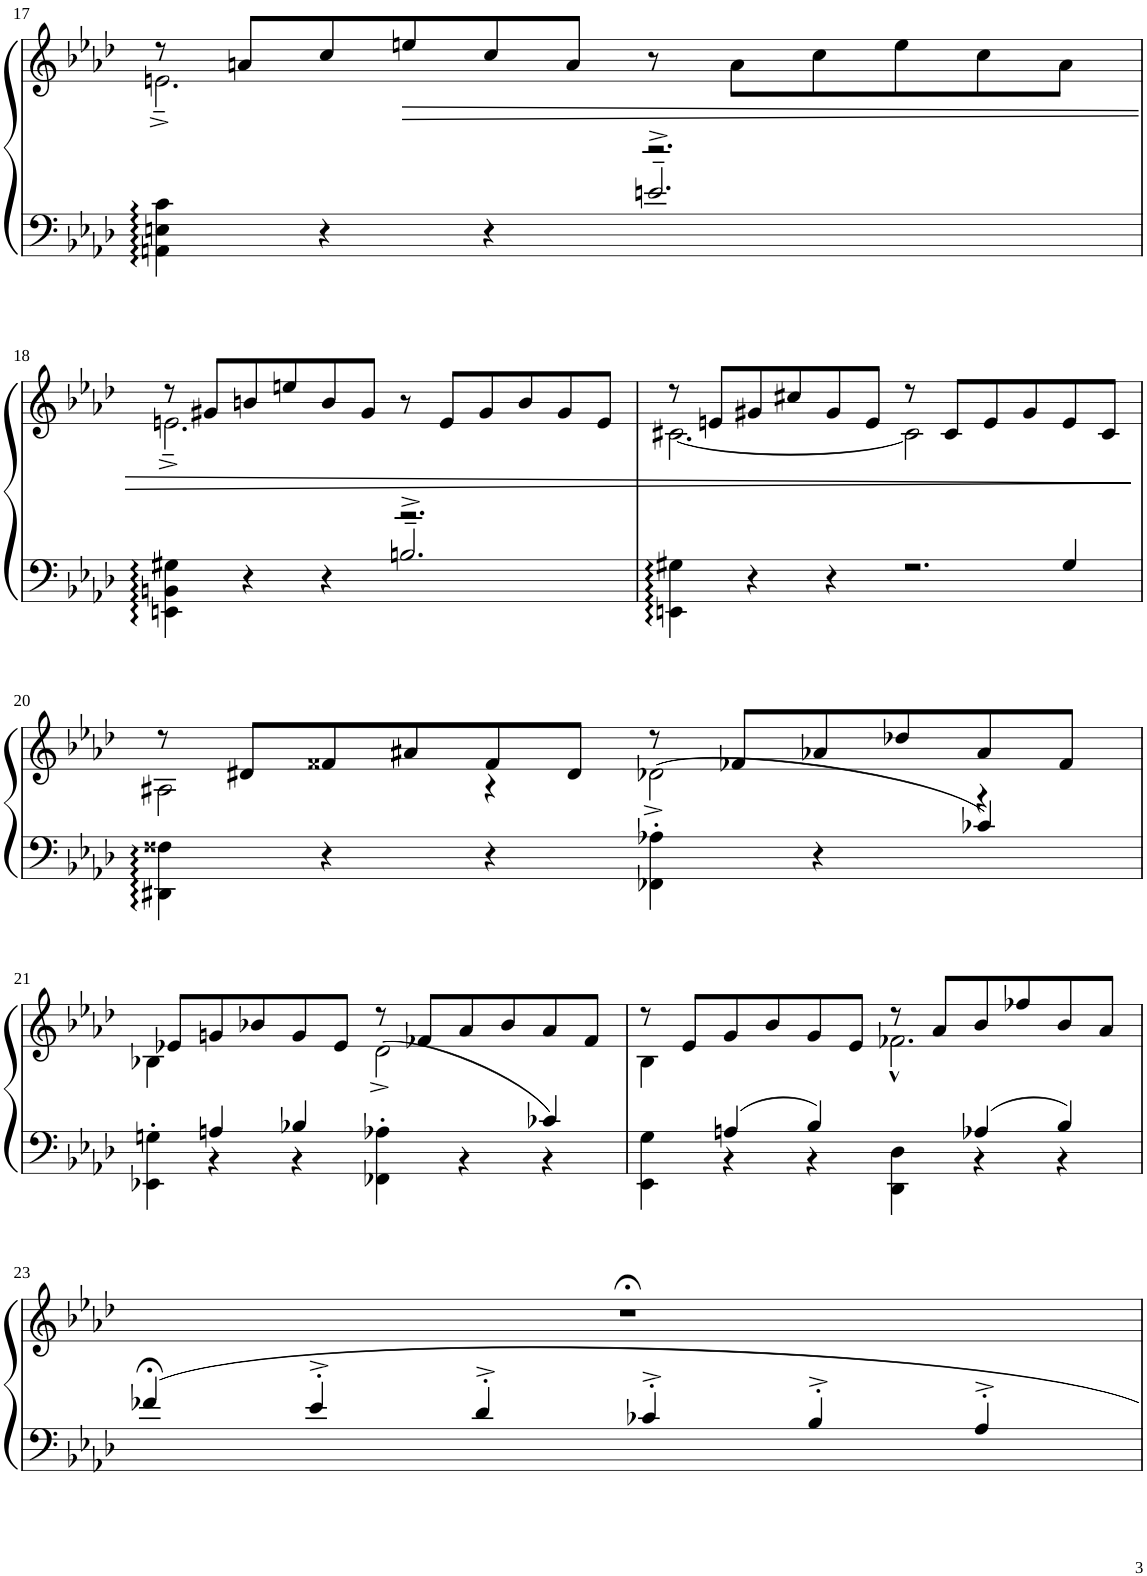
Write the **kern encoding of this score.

**kern	**kern	**dynam
*part1	*part1	*part1
*staff2	*staff1	*staff1/2
*I"Piano	*	*
*I'Pno.	*	*
!!LO:PB:g=z
*clefF4	*clefG2	*
*k[b-e-a-d-]	*k[b-e-a-d-]	*
*M6/4	*M6/4	*
=17	=17	=17
*^	*^	*
4AAn\ 4En\ 4c\	2.ryy	8r	2.en~^\	.
.	.	8an/L	.	.
4r	.	8cc/	.	.
!	!	!	!	!LO:HP:b
.	.	8een/	.	>
4r	.	8cc/	.	.
.	.	8a/J	.	.
2.r	2.en~^/	8r	2.ryy	.
.	.	8a\L	.	.
.	.	8cc\	.	.
.	.	8ee\	.	.
.	.	8cc\	.	.
.	.	8a\J	.	.
!!LO:LB:g=z	!!
=18	=18	=18	=18	=18
4EEn\ 4BBn\ 4G#X\	2.ryy	8r	2.en~^\	.
.	.	8g#X/L	.	.
4r	.	8bn/	.	.
.	.	8een/	.	.
4r	.	8b/	.	.
.	.	8g#/J	.	.
2.r	2.Bn~^/	8r	2.ryy	.
.	.	8e/L	.	.
.	.	8g#/	.	.
.	.	8b/	.	.
.	.	8g#/	.	.
.	.	8e/J	.	.
=19	=19	=19	=19	=19
4EEn\ 4G#X\	4ryy	8r	[2.c#X^\	.
.	.	8en/L	.	.
*v	*v	*	*	*
4r	8g#X/	.	.
.	8cc#X/	.	.
4r	8g#/	.	.
.	8e/J	.	.
2.r	8r	2c#\]	.
.	8c#/L	.	.
.	8e/	.	.
.	8g#/	.	.
*^	*	*	*
.	4G#^/	8e/	4ryy	.
.	.	8c#/J	.	.
*v	*v	*	*	*
*	*v	*v	*
.	.	]
!!LO:LB:g=z
=20	=20	=20
*^	*^	*
4DD#X\ 4F##X\	4ryy	8r	2A#X^\	.
.	.	8d#X/L	.	.
*v	*v	*	*	*
4r	8f##X/	.	.
.	8a#X/	.	.
4r	8f##/	4r	.
.	8d#/J	.	.
4FF-X\' 4A-X\'	8r	2d-X^\	.
.	8f-X/L	.	.
4r	8a-X/	.	.
.	8dd-X/	.	.
*^	*	*	*
4r	4c-X^/	8a-/	4ryy	.
.	.	8f-/J	.	.
!!LO:LB:g=z	!!
=21	=21	=21	=21	=21
4EE-X\'> 4Gn\'>	4ryy	8ryy	4B-X^\	.
.	.	8e-X/L	.	.
4An^/	4r	8gn/	2ryy	.
.	.	8b-X/	.	.
4B-X^/	4r	8g/	.	.
.	.	8e-/J	.	.
4FF-X\'> 4A-X\'>	4ryy	8r	(>2d-^\	.
.	.	8f-X/L	.	.
4ryy	4r	8a-/	.	.
.	.	8b-/	.	.
4c-X^/)	4r	8a-/	4ryy	.
.	.	8f-/J	.	.
=22	=22	=22	=22	=22
4EE-\ 4G\	4ryy	8r	4B-^\	.
.	.	8e-/L	.	.
4An^/	4r	8g/	2ryy	.
.	.	8b-/	.	.
4B-^/	4r	8g/	.	.
.	.	8e-/J	.	.
4DD-\ 4D-\	4ryy	8r	2.f-X^^^\	.
.	.	8a-/L	.	.
4A-X^/	4r	8b-/	.	.
.	.	8ff-X/	.	.
4B-^/	4r	8b-/	.	.
.	.	8a-/J	.	.
*v	*v	*	*	*
*	*v	*v	*
!!LO:LB:g=z
=23	=23	=23
4f-X;<^/	1.r;<	.
4e-'>^>/	.	.
4d-'>^>/	.	.
4c-X'>^>/	.	.
4B-'>^>/	.	.
4A-'>^>/	.	.
=	=	=
*-	*-	*-
